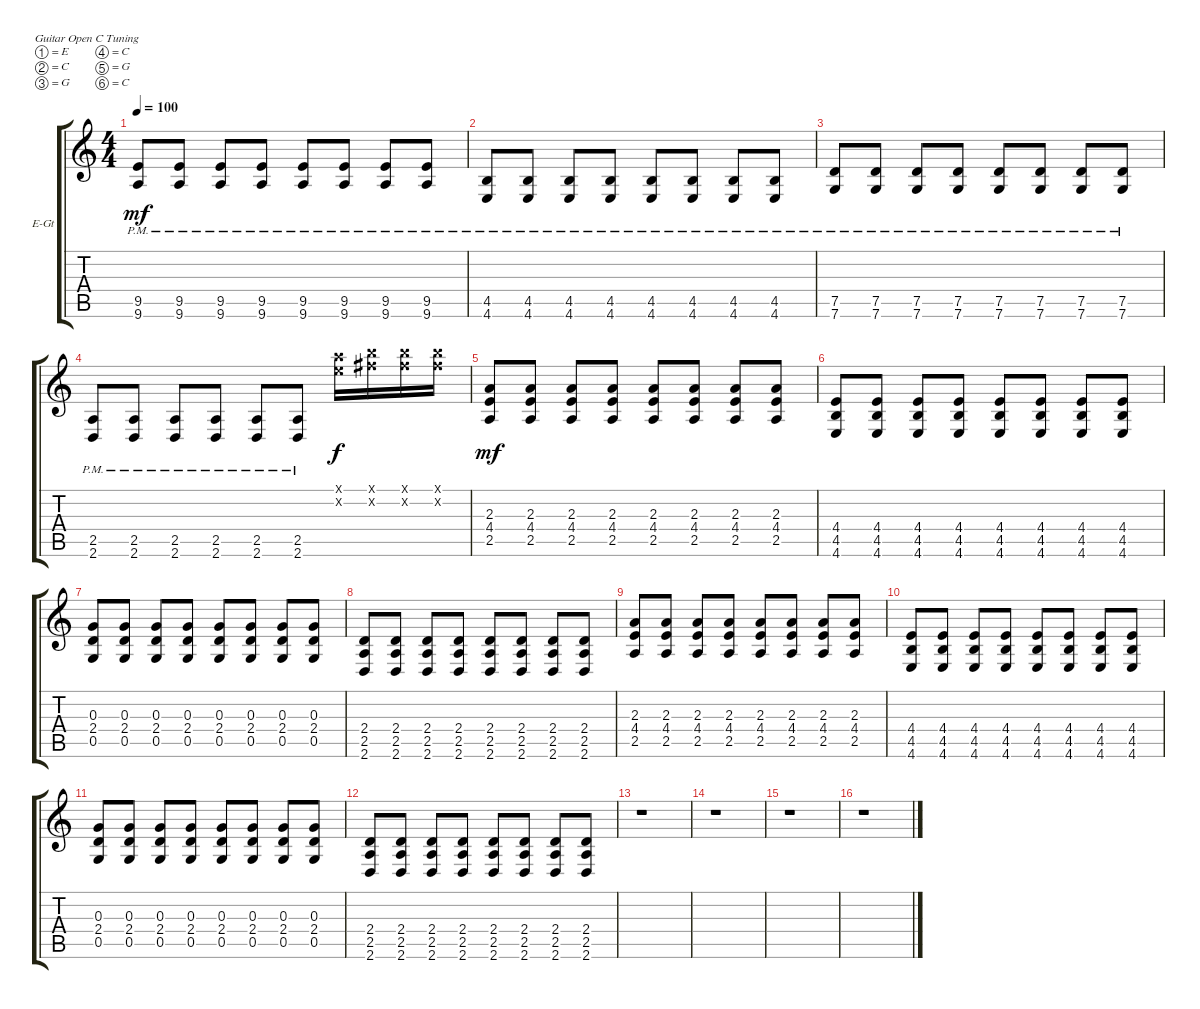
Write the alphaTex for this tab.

\defaultSystemsLayout 4
\bracketExtendMode groupsimilarinstruments
\firstSystemTrackNameOrientation horizontal
\otherSystemsTrackNameOrientation horizontal
\track ("Rhythm" "E-Gt") {instrument overdrivenguitar}
\staff {score tabs}
\tuning (E4 C4 G3 C3 G2 C2)
\ts (4 4)
\tempo 100
\clef g2
\ks c
(9.6{pm} 9.5{pm}).8{dy mf instrument overdrivenguitar} (9.6{pm} 9.5{pm}).8 (9.6{pm} 9.5{pm}).8 (9.6{pm} 9.5{pm}).8 (9.6{pm} 9.5{pm}).8 (9.6{pm} 9.5{pm}).8 (9.6{pm} 9.5{pm}).8 (9.6{pm} 9.5{pm}).8 |
(4.6{pm} 4.5{pm}).8 (4.6{pm} 4.5{pm}).8 (4.6{pm} 4.5{pm}).8 (4.6{pm} 4.5{pm}).8 (4.6{pm} 4.5{pm}).8 (4.6{pm} 4.5{pm}).8 (4.6{pm} 4.5{pm}).8 (4.6{pm} 4.5{pm}).8 |
(7.6{pm} 7.5{pm}).8 (7.6{pm} 7.5{pm}).8 (7.6{pm} 7.5{pm}).8 (7.6{pm} 7.5{pm}).8 (7.6{pm} 7.5{pm}).8 (7.6{pm} 7.5{pm}).8 (7.6{pm} 7.5{pm}).8 (7.6{pm} 7.5{pm}).8 |
(2.6{pm} 2.5{pm}).8 (2.6{pm} 2.5{pm}).8 (2.6{pm} 2.5{pm}).8 (2.6{pm} 2.5{pm}).8 (2.6{pm} 2.5{pm}).8 (2.6{pm} 2.5{pm}).8 (5.1{x} 4.2{x}).16{dy f} (7.1{x} 6.2{x}).16 (7.1{x} 6.2{x}).16 (7.1{x} 6.2{x}).16 |
(2.5 2.3 4.4).8{dy mf} (2.3 2.5 4.4).8 (2.3 2.5 4.4).8 (2.3 2.5 4.4).8 (2.3 2.5 4.4).8 (2.3 2.5 4.4).8 (2.3 2.5 4.4).8 (2.3 2.5 4.4).8 |
(4.6 4.4 4.5).8 (4.4 4.6 4.5).8 (4.4 4.6 4.5).8 (4.4 4.6 4.5).8 (4.4 4.6 4.5).8 (4.4 4.6 4.5).8 (4.4 4.6 4.5).8 (4.4 4.6 4.5).8 |
(0.5 2.4 0.3).8 (0.3 2.4 0.5).8 (0.3 2.4 0.5).8 (0.3 2.4 0.5).8 (0.3 2.4 0.5).8 (0.3 2.4 0.5).8 (0.3 2.4 0.5).8 (0.3 2.4 0.5).8 |
(2.6 2.4 2.5).8 (2.4 2.6 2.5).8 (2.4 2.6 2.5).8 (2.4 2.6 2.5).8 (2.4 2.6 2.5).8 (2.4 2.6 2.5).8 (2.4 2.6 2.5).8 (2.4 2.6 2.5).8 |
(2.5 2.3 4.4).8 (2.3 2.5 4.4).8 (2.3 2.5 4.4).8 (2.3 2.5 4.4).8 (2.3 2.5 4.4).8 (2.3 2.5 4.4).8 (2.3 2.5 4.4).8 (2.3 2.5 4.4).8 |
(4.6 4.4 4.5).8 (4.4 4.6 4.5).8 (4.4 4.6 4.5).8 (4.4 4.6 4.5).8 (4.4 4.6 4.5).8 (4.4 4.6 4.5).8 (4.4 4.6 4.5).8 (4.4 4.6 4.5).8 |
(0.5 2.4 0.3).8 (0.3 2.4 0.5).8 (0.3 2.4 0.5).8 (0.3 2.4 0.5).8 (0.3 2.4 0.5).8 (0.3 2.4 0.5).8 (0.3 2.4 0.5).8 (0.3 2.4 0.5).8 |
(2.6 2.4 2.5).8 (2.4 2.6 2.5).8 (2.4 2.6 2.5).8 (2.4 2.6 2.5).8 (2.4 2.6 2.5).8 (2.4 2.6 2.5).8 (2.4 2.6 2.5).8 (2.4 2.6 2.5).8 |
r.1 |
r.1 |
r.1 |
r.1
